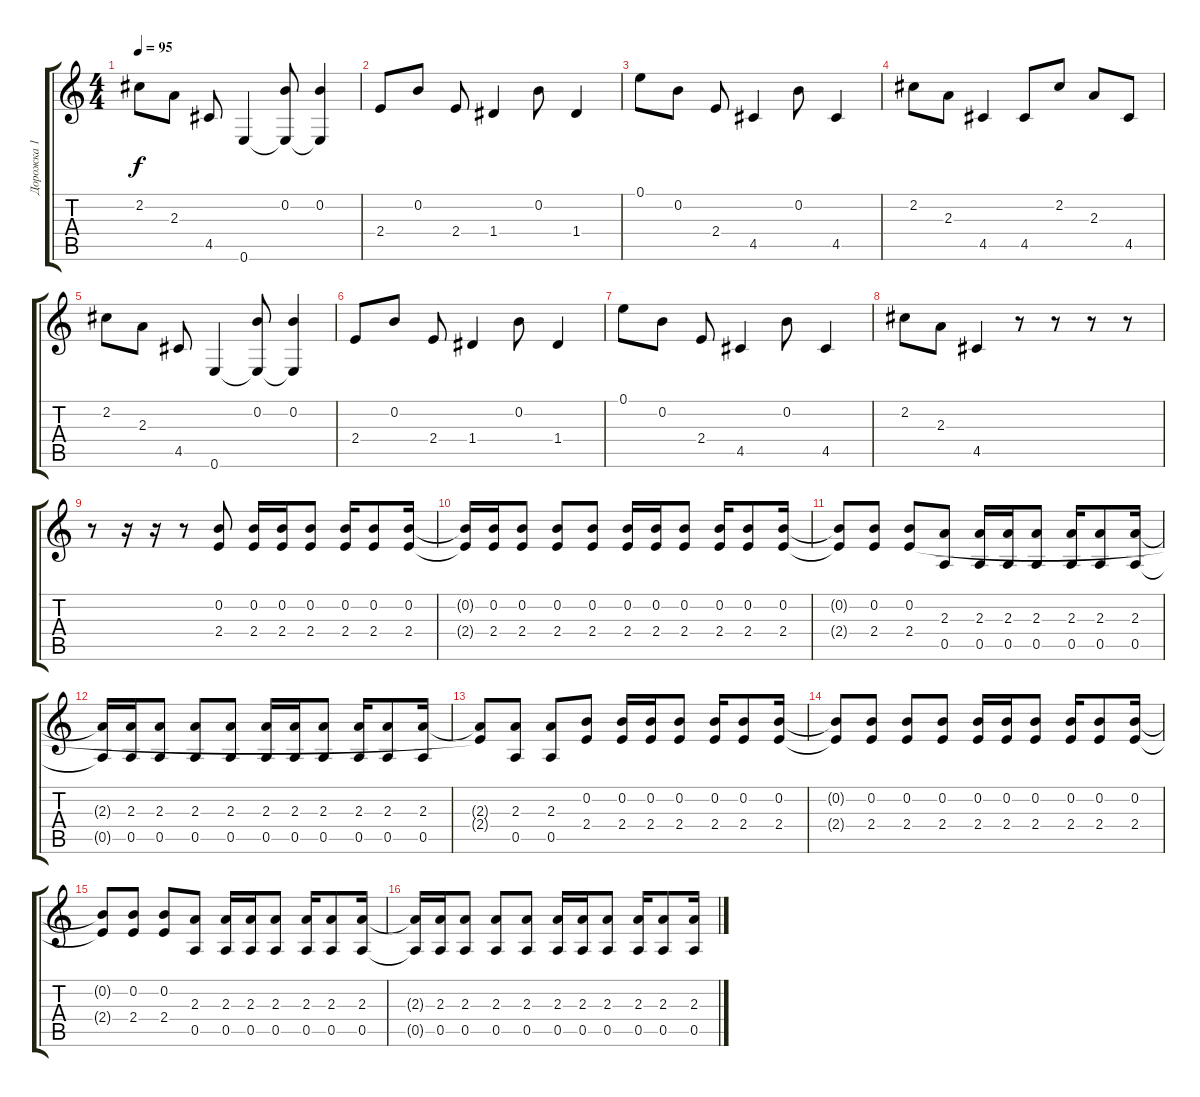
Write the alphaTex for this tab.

\track ("Дорожка 1" "Дорожка 1") {instrument electricguitarclean}
\staff {score tabs}
\tuning (E4 B3 G3 D3 A2 E2) {hide}
\ts (4 4)
\tempo 95
\clef g2
\ks c
2.2.8{dy f} 2.3.8 4.5.8 0.6.4 (0.2 0.6{t}).8 (0.2 0.6{t}).4 |
2.4.8 0.2.8 2.4.8 1.4.4 0.2.8 1.4.4 |
0.1.8 0.2.8 2.4.8 4.5.4 0.2.8 4.5.4 |
2.2.8 2.3.8 4.5.4 4.5.8 2.2.8 2.3.8 4.5.8 |
2.2.8 2.3.8 4.5.8 0.6.4 (0.2 0.6{t}).8 (0.2 0.6{t}).4 |
2.4.8 0.2.8 2.4.8 1.4.4 0.2.8 1.4.4 |
0.1.8 0.2.8 2.4.8 4.5.4 0.2.8 4.5.4 |
2.2.8 2.3.8 4.5.4 r.8 r.8 r.8 r.8 |
r.8 r.16 r.16 r.8 (0.2 2.4).8 (0.2 2.4).16 (0.2 2.4).16 (0.2 2.4).8 (0.2 2.4).16 (0.2 2.4).8 (0.2 2.4).16 |
(0.2{t} 2.4{t}).16 (0.2 2.4).16 (0.2 2.4).8 (0.2 2.4).8 (0.2 2.4).8 (0.2 2.4).16 (0.2 2.4).16 (0.2 2.4).8 (0.2 2.4).16 (0.2 2.4).8 (0.2 2.4).16 |
(0.2{t} 2.4{t}).8 (0.2 2.4).8 (0.2 2.4).8 (2.3 0.5).8 (2.3 0.5).16 (2.3 0.5).16 (2.3 0.5).8 (2.3 0.5).16 (2.3 0.5).8 (2.3 0.5).16 |
(2.3{t} 0.5{t}).16 (2.3 0.5).16 (2.3 0.5).8 (2.3 0.5).8 (2.3 0.5).8 (2.3 0.5).16 (2.3 0.5).16 (2.3 0.5).8 (2.3 0.5).16 (2.3 0.5).8 (2.3 0.5).16 |
(2.3{t} 2.4{t}).8 (2.3 0.5).8 (2.3 0.5).8 (0.2 2.4).8 (0.2 2.4).16 (0.2 2.4).16 (0.2 2.4).8 (0.2 2.4).16 (0.2 2.4).8 (0.2 2.4).16 |
(0.2{t} 2.4{t}).8 (0.2 2.4).8 (0.2 2.4).8 (0.2 2.4).8 (0.2 2.4).16 (0.2 2.4).16 (0.2 2.4).8 (0.2 2.4).16 (0.2 2.4).8 (0.2 2.4).16 |
(0.2{t} 2.4{t}).8 (0.2 2.4).8 (0.2 2.4).8 (2.3 0.5).8 (2.3 0.5).16 (2.3 0.5).16 (2.3 0.5).8 (2.3 0.5).16 (2.3 0.5).8 (2.3 0.5).16 |
(2.3{t} 0.5{t}).16 (2.3 0.5).16 (2.3 0.5).8 (2.3 0.5).8 (2.3 0.5).8 (2.3 0.5).16 (2.3 0.5).16 (2.3 0.5).8 (2.3 0.5).16 (2.3 0.5).8 (2.3 0.5).16
